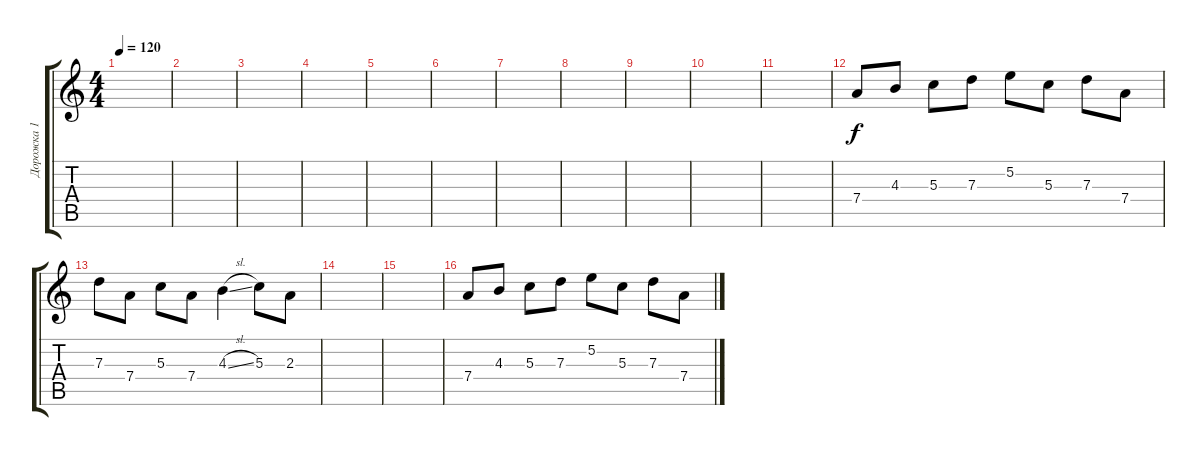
\track ("Дорожка 1" "Дорожка 1") {instrument acousticguitarsteel}
\staff {score tabs}
\tuning (E4 B3 G3 D3 A2 E2) {hide}
\ts (4 4)
\tempo 120
\clef g2
\ks c
|
|
|
|
|
|
|
|
|
|
|
7.4.8 4.3.8 5.3.8 7.3.8 5.2.8 5.3.8 7.3.8 7.4.8 |
7.3.8 7.4.8 5.3.8 7.4.8 4.3{sl}.4 5.3.8 2.3.8 |
|
|
7.4.8 4.3.8 5.3.8 7.3.8 5.2.8 5.3.8 7.3.8 7.4.8
